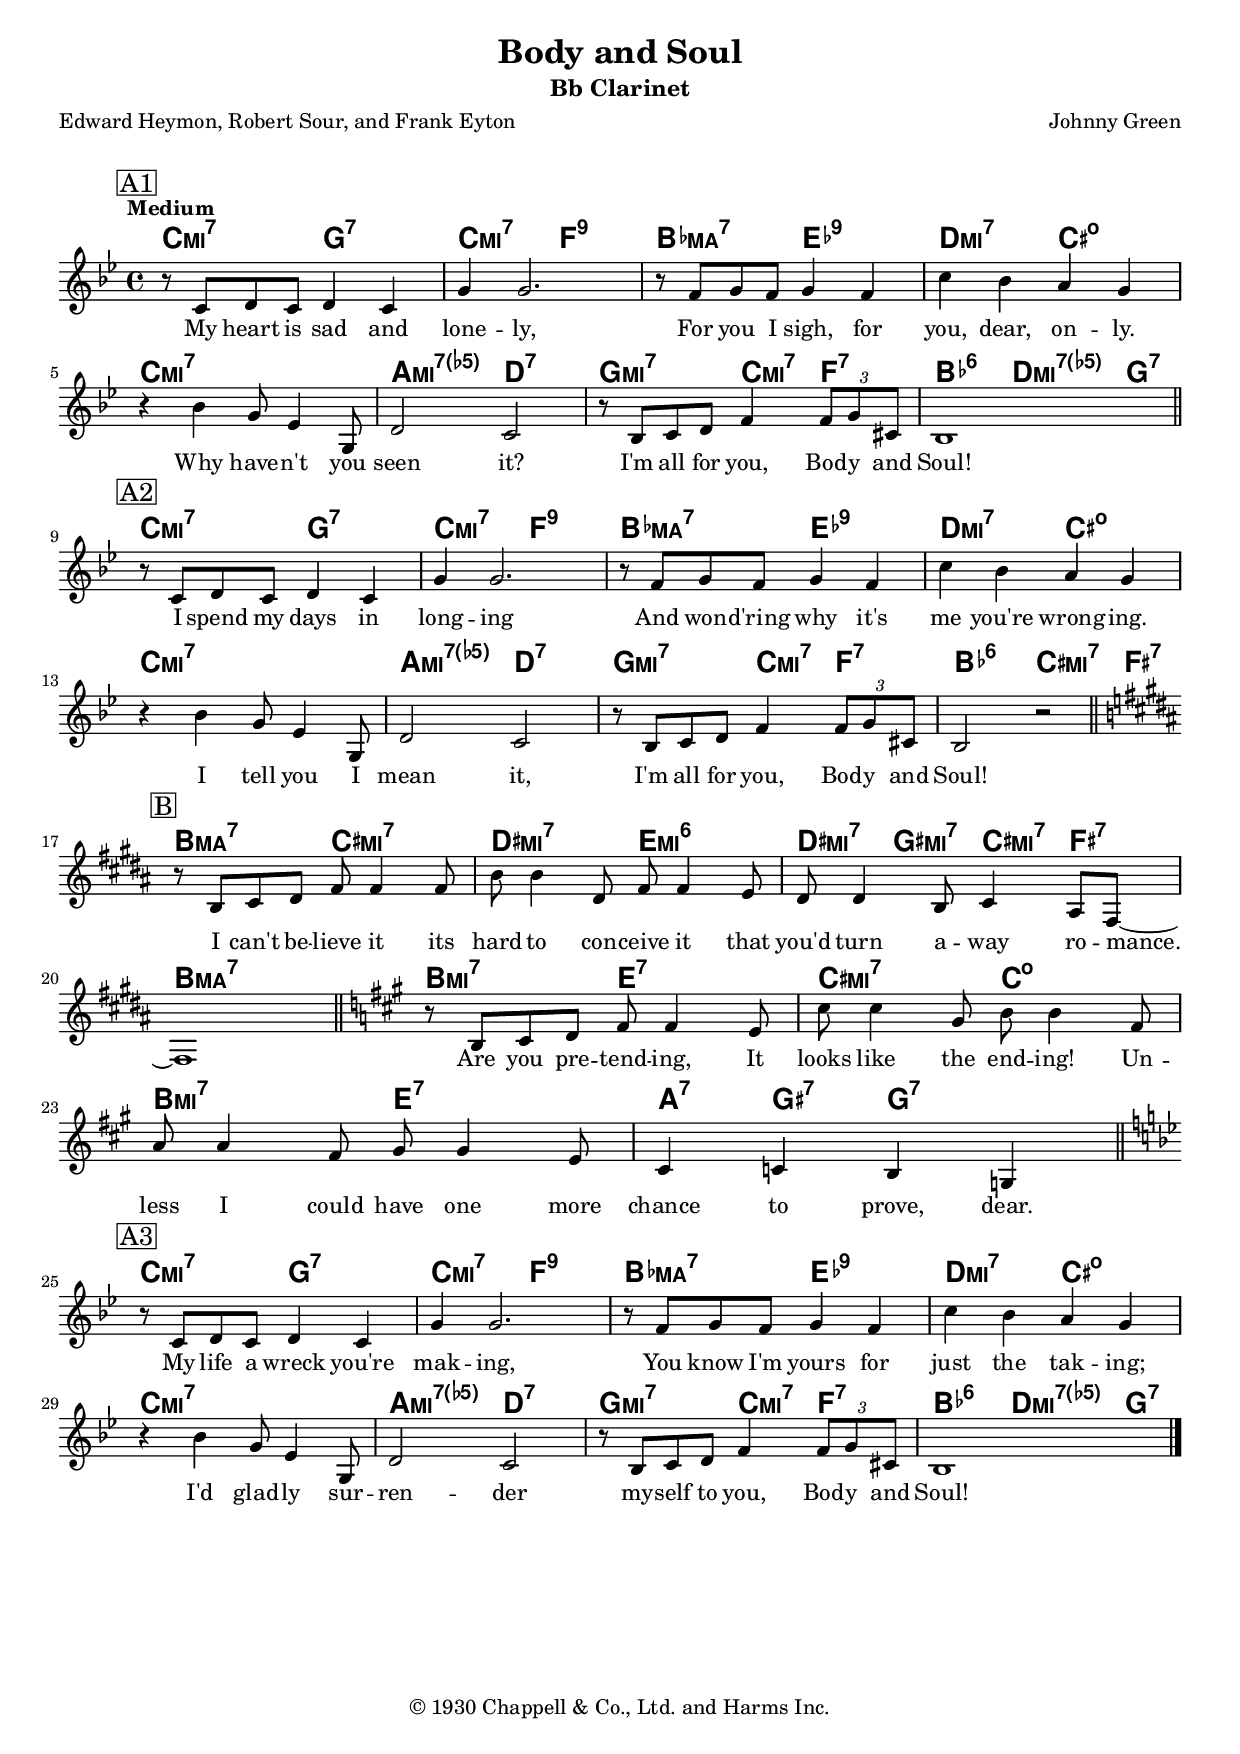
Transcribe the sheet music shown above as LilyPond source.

\version "2.24.0"

\include "english.ly"

instrument = "Bb Clarinet"
whatKey = bf,
whatClef = "treble"

%% -*- Mode: LilyPond -*-

#(set-global-staff-size 18)

\include "lead-sheets.ily"

\header {
  title = "Body and Soul"
  subtitle = \instrument
  poet = "Edward Heymon, Robert Sour, and Frank Eyton"
  composer = "Johnny Green"
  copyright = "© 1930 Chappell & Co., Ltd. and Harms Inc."
}

refrainLyrics = \lyricmode {
My heart is sad and lone -- ly,
For you I sigh, for you, dear, on -- ly.
Why have -- n't you seen it?
I'm all for you, Bod -- y and Soul!

I spend my days in long -- ing
And won -- d'ring why it's me you're wrong -- ing.
I tell you I mean it,
I'm all for you, Bod -- y and Soul!

I can't be -- lieve it
its hard to con -- ceive it
that you'd turn a -- way ro -- mance.
Are you pre -- tend -- ing,
It looks like the end -- ing!
Un -- less I could have
one more chance to prove, dear.
My life a wreck you're mak -- ing,
You know I'm yours for just the tak -- ing;
I'd glad -- ly sur -- ren -- der my -- self to you, Bod -- y and Soul!
}

refrainChords = \chordmode {
  ef2:m7 bf2:7 ef2:m7 af2:9 df2:maj7 gf2:9 f2:m7 e2:dim7
  ef1:m7 c2:m7.5- f2:7 bf2:m7 ef4:m7 af4:7 df2:6 f4:m7.5- bf4:7

  ef2:m7 bf2:7 ef2:m7 af2:9 df2:maj7 gf2:9 f2:m7 e2:dim7
  ef1:m7 c2:m7.5- f2:7 bf2:m7 ef4:m7 af4:7 df2:6 e4:m7 a4:7
  
  d2:maj7 e2:m7 fs2:m7 g2:m6 fs4:m7 b4:m7 e4:m7 a4:7 d1:maj7

  d2:m7 g2:7 e2:m7 ef2:dim7 d2:m7 g2:7 c4:7 b4:7 bf2:7

  ef2:m7 bf2:7 ef2:m7 af2:9 df2:maj7 gf2:9 f2:m7 e2:dim7
  ef1:m7 c2:m7.5- f2:7 bf2:m7 ef4:m7 af4:7 df2:6 f4:m7.5- bf4:7
}

refrainKey = df
bridgeKeyOne = d
bridgeKeyTwo = c

refrainMelody = \relative f' {
  \time 4/4
  \key \refrainKey \major
  \clef \whatClef
  \tempo "Medium"

  \mark \markup{ \box "A1" }
  
  r8 ef8 f8 ef8 f4 ef4 | bf'4 bf2. | r8 af8 bf8 af8 bf4 af4 | ef'4 df4 c4 bf4 |
  r4 df4 bf8 gf4 bf,8 | f'2 ef2 | r8 df8 ef8 f8 af4 \tuplet 3/2 { af8 bf8 e,8 } | df1 |

  \bar "||"
  \break

  \mark \markup{ \box "A2" }

  r8 ef8 f8 ef8 f4 ef4 | bf'4 bf2. | r8 af8 bf8 af8 bf4 af4 | ef'4 df4 c4 bf4 |
  r4 df4 bf8 gf4 bf,8 | f'2 ef2 | r8 df8 ef8 f8 af4 \tuplet 3/2 { af8 bf8 e,8 } | df2 r2 |
  
  \bar "||"
  \break

  \mark \markup{ \box "B" }
  \key \bridgeKeyOne \major
  
  r8 d8 e8 fs8 a8 a4 a8 | d8 d4 fs,8 a8 a4 g8 | fs8 fs4 d8 e4 cs8 a8~ | a1 |

  \bar "||"
  \key \bridgeKeyTwo \major
  
  r8 d8 e8 f8 a8 a4 g8 | e'8 e4 b8 d8 d4 a8 | c8 c4 a8 b8 b4 g8 | e4 ds4 d4 bf4 |
  
  \bar "||"
  \break

  \mark \markup{ \box "A3" }
  \key \refrainKey \major

  r8 ef8 f8 ef8 f4 ef4 | bf'4 bf2. | r8 af8 bf8 af8 bf4 af4 | ef'4 df4 c4 bf4 |
  r4 df4 bf8 gf4 bf,8 | f'2 ef2 | r8 df8 ef8 f8 af4 \tuplet 3/2 { af8 bf8 e,8 } | df1 |

  \bar "|."
}

\include "paper.ily"

\markup {
  % Leave a gap after the header
  \vspace #1
}

\include "refrain.ily"

